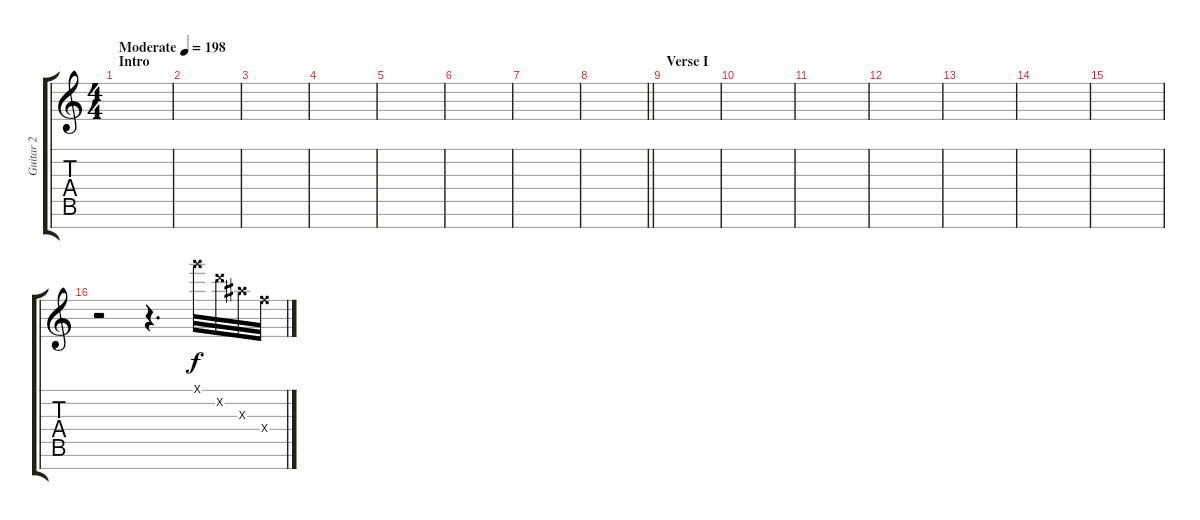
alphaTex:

\track ("Guitar 2" "Guitar 2") {instrument acousticguitarsteel}
\staff {score tabs}
\tuning (E4 B3 G3 D3 A2 E2 B1) {hide}
\ts (4 4)
\section ("" "Intro")
\tempo (198 "Moderate")
\clef g2
\ks c
|
|
|
|
|
|
|
\barLineRight lightlight
|
\section ("" "Verse I")
|
|
|
|
|
|
|
r.2 r.4{d} 15.1{x}.32 15.2{x}.32 15.3{x}.32 15.4{x}.32
